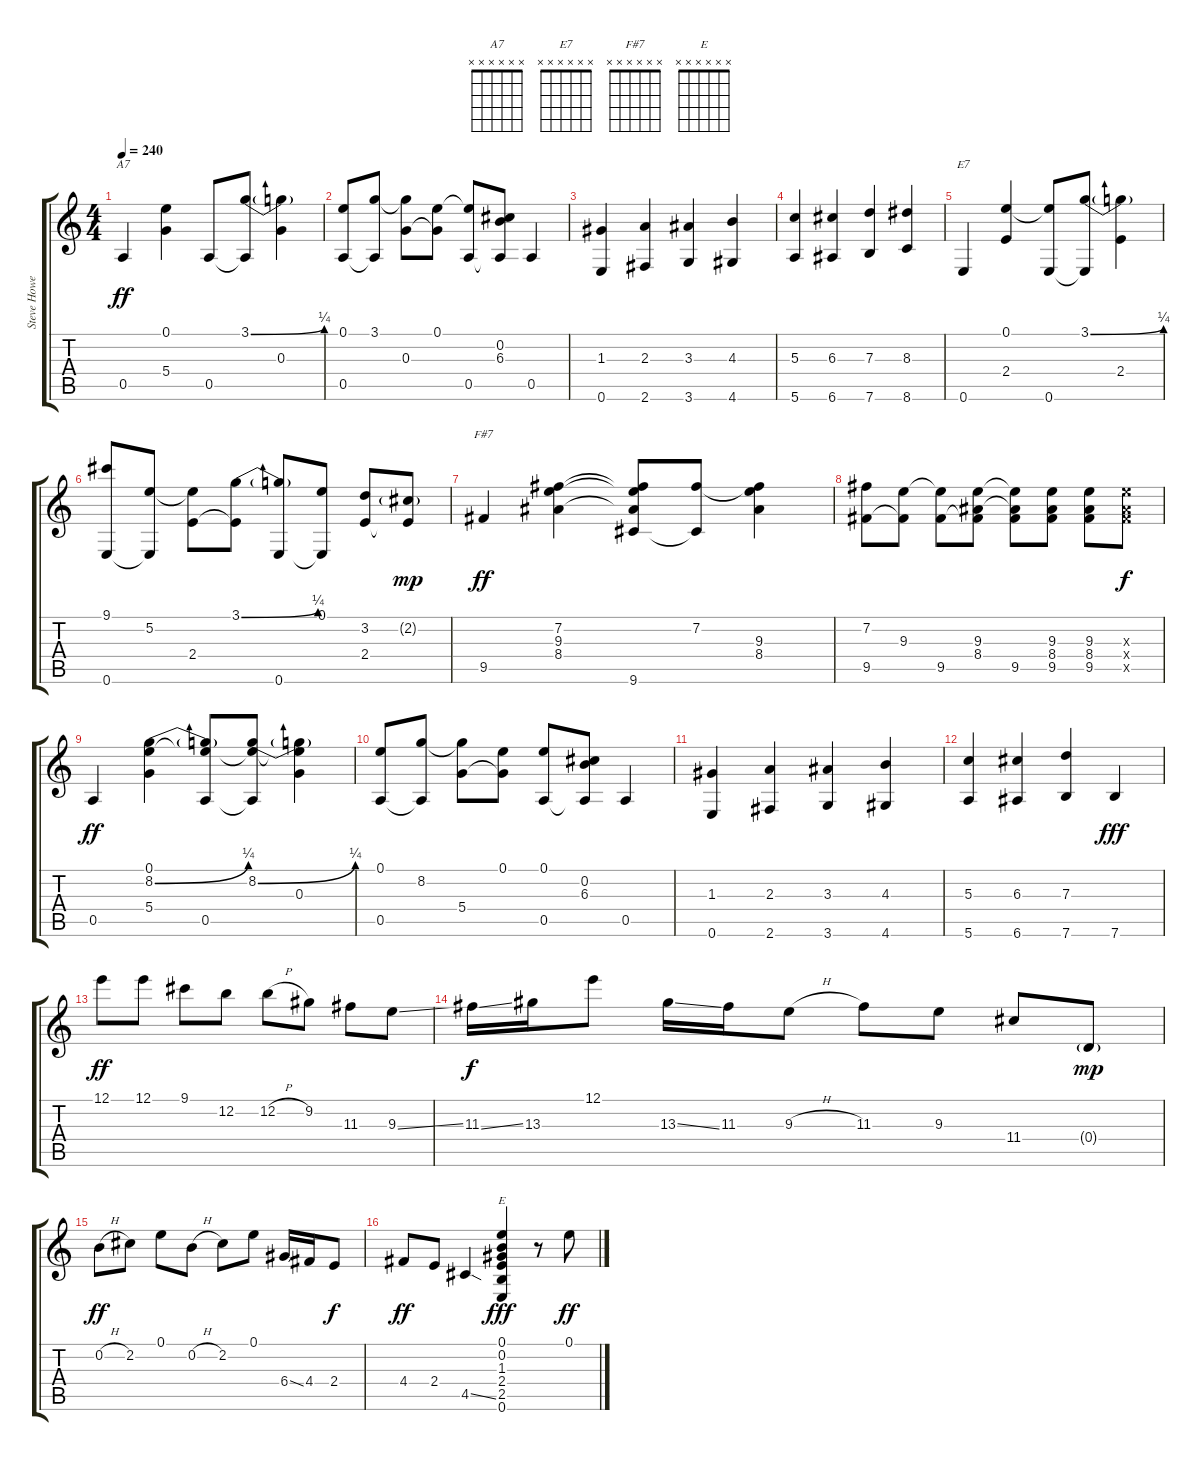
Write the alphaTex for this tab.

\track ("Steve Howe" "Steve Howe") {instrument acousticguitarsteel}
\staff {score tabs}
\tuning (E4 B3 G3 D3 A2 E2) {hide}
\chord ("A7" x x x x x x)
\chord ("E7" x x x x x x)
\chord ("F#7" x x x x x x)
\chord ("E" x x x x x x)
\ts (4 4)
\tempo 240
\clef g2
\ks c
0.5.4{ch "A7" dy ff} (0.1 5.4).4 0.5.8 (3.1{be (bend 0 0 60 1)} 0.5{t}).8 (3.1{t} 0.3).4 |
(0.1 0.5).8 (3.1 0.5{t}).8 (3.1{t} 0.3).8 (0.1 0.3{t}).8 (0.1{t} 0.5).8 (0.2 6.3 0.5{t}).8 0.5.4 |
(1.3 0.6).4 (2.3 2.6).4 (3.3 3.6).4 (4.3 4.6).4 |
(5.3 5.6).4 (6.3 6.6).4 (7.3 7.6).4 (8.3 8.6).4 |
0.6.4{ch "E7"} (0.1 2.4).4 (0.1{t} 0.6).8 (3.1{be (bend 0 0 60 1)} 0.6{t}).8 (3.1{t} 2.4).4 |
(9.1 0.6).8 (5.2 0.6{t}).8 (5.2{t} 2.4).8 (3.1{be (bend 0 0 60 1)} 2.4{t}).8 (3.1{t} 0.6).8 (0.1 0.6{t}).8 (3.2 2.4).8 (2.2{g} 2.4{t}).8{dy mp} |
9.5.4{ch "F#7" dy ff} (7.2 9.3 8.4).4 (7.2{t} 9.3{t} 8.4{t} 9.6).8 (7.2 9.6{t}).8 (7.2{t} 9.3 8.4).4 |
(7.2 9.5).8 (9.3 9.5{t}).8 (9.3{t} 9.5).8 (9.3 8.4 9.5{t}).8 (9.3{t} 8.4{t} 9.5).8 (9.3 8.4 9.5).8 (9.3 8.4 9.5).8 (9.3{x} 8.4{x} 9.5{x}).8{dy f} |
0.5.4{dy ff} (0.1 8.2{be (bend 0 0 60 1)} 5.4).4 (0.1{t} 8.2{t} 0.5).8 (0.1{t} 8.2{be (bend 0 0 60 1)} 0.5{t}).8 (0.1{t} 8.2{t} 0.3).4 |
(0.1 0.5).8 (8.2 0.5{t}).8 (8.2{t} 5.4).8 (0.1 5.4{t}).8 (0.1 0.5).8 (0.2 6.3 0.5{t}).8 0.5.4 |
(1.3 0.6).4 (2.3 2.6).4 (3.3 3.6).4 (4.3 4.6).4 |
(5.3 5.6).4 (6.3 6.6).4 (7.3 7.6).4 7.6.4{dy fff} |
12.1.8{dy ff} 12.1.8 9.1.8 12.2.8 12.2{h}.8 9.2.8 11.3.8 9.3{ss}.8 |
11.3{ss}.16{dy f} 13.3.16 12.1.8 13.3{ss}.16 11.3.16 9.3{h}.8 11.3.8 9.3.8 11.4.8 0.4{g}.8{dy mp} |
0.2{h}.8{dy ff} 2.2.8 0.1.8 0.2{h}.8 2.2.8 0.1.8 6.4{ss}.16 4.4.16 2.4.8{dy f} |
4.4.8{dy ff} 2.4.8 4.5{ss}.4 (0.1 0.2 1.3 2.4 2.5 0.6).4{ch "E" dy fff} r.8 0.1.8{dy ff}
